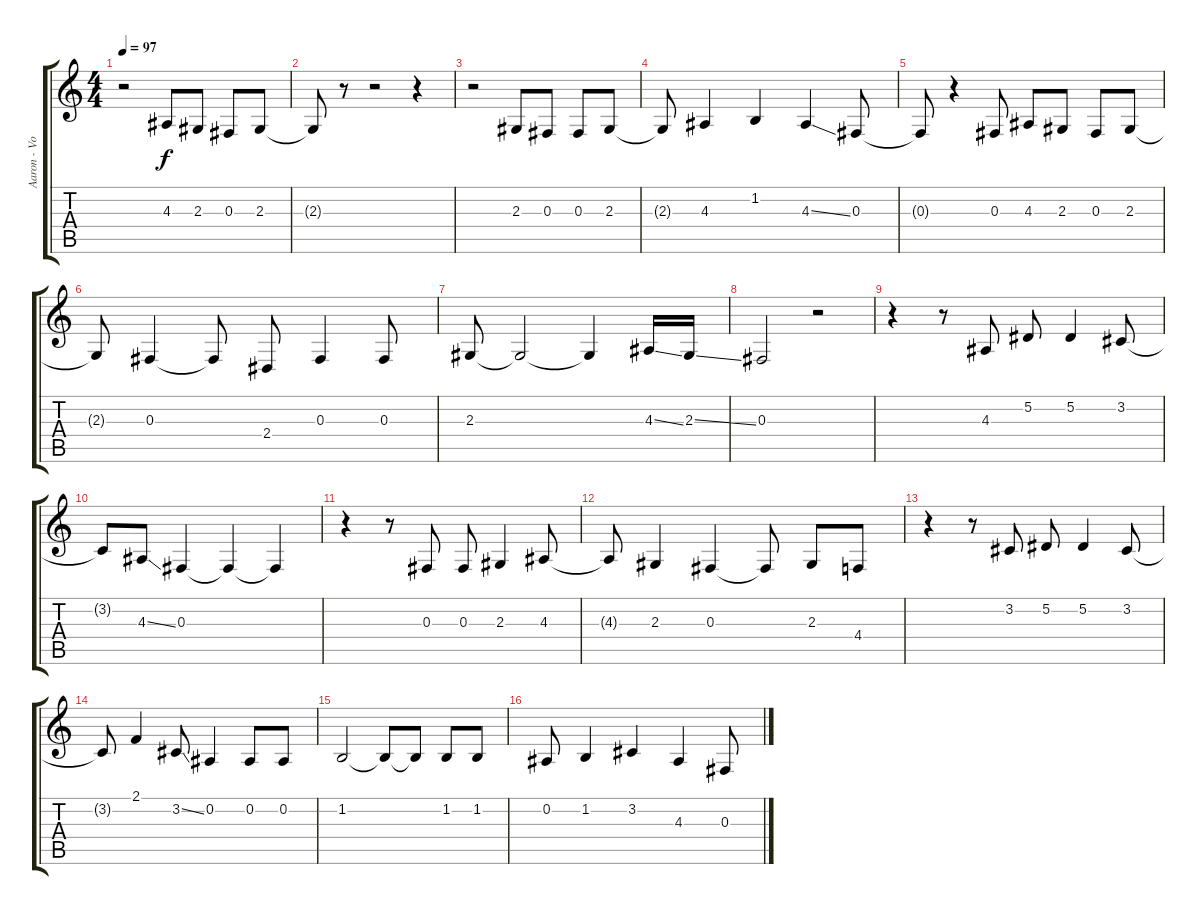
\track ("Aaron - Vocals" "Aaron - Vo") {instrument lead2sawtooth}
\staff {score tabs}
\tuning (Eb4 Bb3 Gb3 Db3 Ab2 Eb2) {hide}
\ts (4 4)
\tempo 97
\clef g2
\ks c
r.2{dy f} 4.3.8 2.3.8 0.3.8 2.3.8 |
2.3{t}.8 r.8 r.2 r.4 |
r.2 2.3.8 0.3.8 0.3.8 2.3.8 |
2.3{t}.8 4.3.4 1.2.4 4.3{ss}.4 0.3.8 |
0.3{t}.8 r.4 0.3.8 4.3.8 2.3.8 0.3.8 2.3.8 |
2.3{t}.8 0.3.4 0.3{t}.8 2.4.8 0.3.4 0.3.8 |
2.3.8 2.3{t}.2 2.3{t}.4 4.3{ss}.16 2.3{ss}.16 |
0.3.2 r.2 |
r.4 r.8 4.3.8 5.2.8 5.2.4 3.2.8 |
3.2{t}.8 4.3{ss}.8 0.3.4 0.3{t}.4 0.3{t}.4 |
r.4 r.8 0.3.8 0.3.8 2.3.4 4.3.8 |
4.3{t}.8 2.3.4 0.3.4 0.3{t}.8 2.3.8 4.4.8 |
r.4 r.8 3.2.8 5.2.8 5.2.4 3.2.8 |
3.2{t}.8 2.1.4 3.2{ss}.8 0.2.4 0.2.8 0.2.8 |
1.2.2 1.2{t}.8 1.2{t}.8 1.2.8 1.2.8 |
0.2.8 1.2.4 3.2.4 4.3.4 0.3.8
